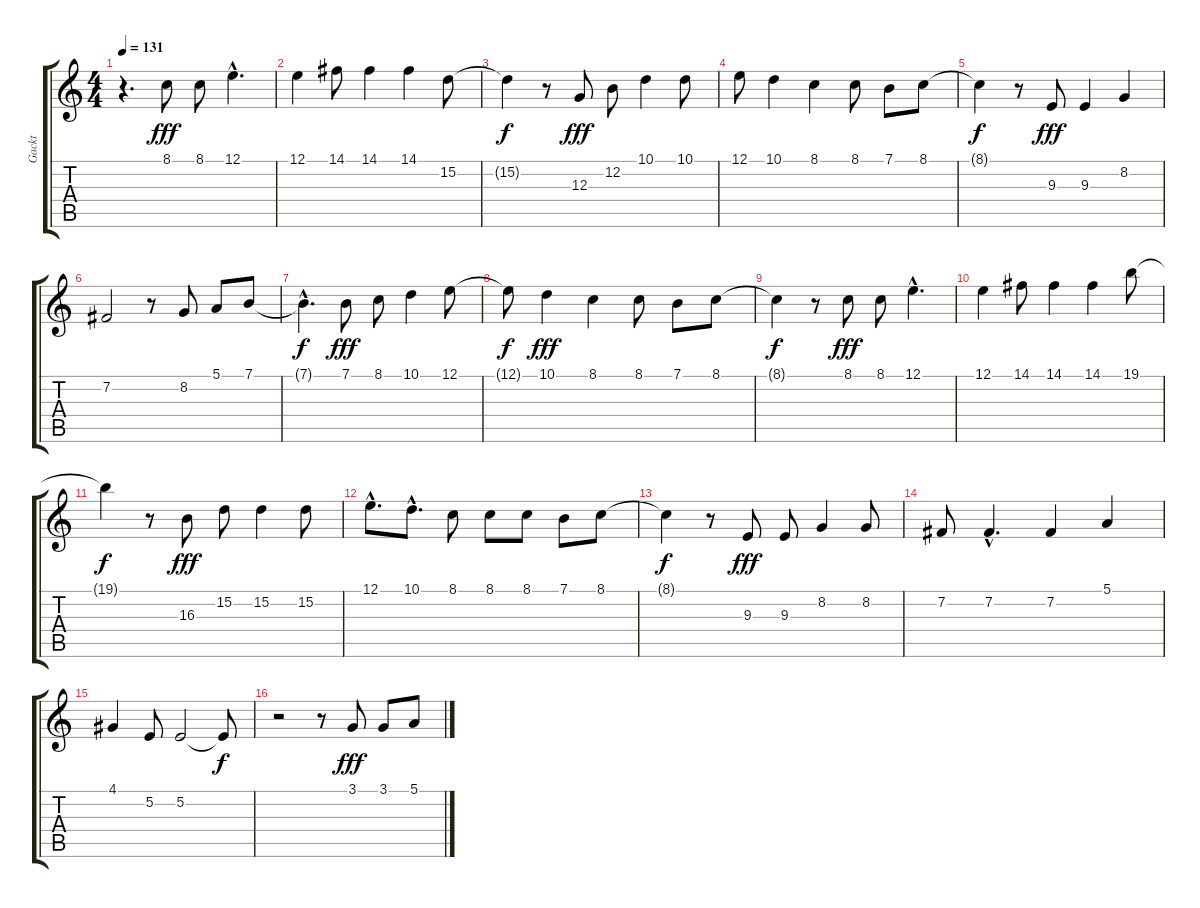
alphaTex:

\track ("Gackt" "Gackt") {instrument synthvoice}
\staff {score tabs}
\tuning (E4 B3 G3 D3 A2 E2) {hide}
\ts (4 4)
\tempo 131
\clef g2
\ks c
r.4{d dy f} 8.1.8{dy fff} 8.1.8 12.1{hac}.4{d} |
12.1.4 14.1.8 14.1.4 14.1.4 15.2.8 |
15.2{t}.4{dy f} r.8 12.3.8{dy fff} 12.2.8 10.1.4 10.1.8 |
12.1.8 10.1.4 8.1.4 8.1.8 7.1.8 8.1.8 |
8.1{t}.4{dy f} r.8 9.3.8{dy fff} 9.3.4 8.2.4 |
7.2.2 r.8 8.2.8 5.1.8 7.1.8 |
7.1{hac t}.4{d dy f} 7.1.8{dy fff} 8.1.8 10.1.4 12.1.8 |
12.1{t}.8{dy f} 10.1.4{dy fff} 8.1.4 8.1.8 7.1.8 8.1.8 |
8.1{t}.4{dy f} r.8 8.1.8{dy fff} 8.1.8 12.1{hac}.4{d} |
12.1.4 14.1.8 14.1.4 14.1.4 19.1.8 |
19.1{t}.4{dy f} r.8 16.3.8{dy fff} 15.2.8 15.2.4 15.2.8 |
12.1{hac}.8{d} 10.1{hac}.8{d} 8.1.8 8.1.8 8.1.8 7.1.8 8.1.8 |
8.1{t}.4{dy f} r.8 9.3.8{dy fff} 9.3.8 8.2.4 8.2.8 |
7.2.8 7.2{hac}.4{d} 7.2.4 5.1.4 |
4.1.4 5.2.8 5.2.2 5.2{t}.8{dy f} |
r.2 r.8 3.1.8{dy fff} 3.1.8 5.1.8
